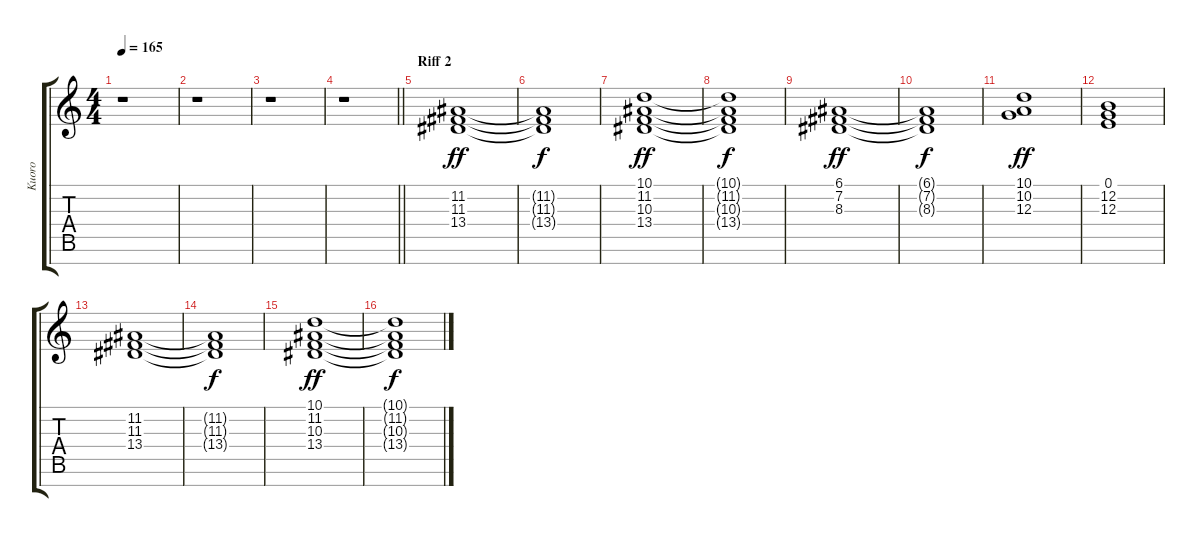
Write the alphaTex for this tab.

\track ("Kuoro" "Kuoro") {instrument pad2warm}
\staff {score tabs}
\tuning (E4 B3 G3 D3 A2 E2 B1) {hide}
\ts (4 4)
\tempo 165
\clef g2
\ks c
r.1{dy ff} |
r.1 |
r.1 |
\barLineRight lightlight
r.1 |
\section ("" "Riff 2")
(11.2 11.3 13.4).1 |
(11.2{t} 11.3{t} 13.4{t}).1{dy f} |
(10.1 11.2 10.3 13.4).1{dy ff} |
(10.1{t} 11.2{t} 10.3{t} 13.4{t}).1{dy f} |
(6.1 7.2 8.3).1{dy ff} |
(6.1{t} 7.2{t} 8.3{t}).1{dy f} |
(10.1 10.2 12.3).1{dy ff} |
(0.1 12.2 12.3).1 |
(11.2 11.3 13.4).1 |
(11.2{t} 11.3{t} 13.4{t}).1{dy f} |
(10.1 11.2 10.3 13.4).1{dy ff} |
(10.1{t} 11.2{t} 10.3{t} 13.4{t}).1{dy f}
